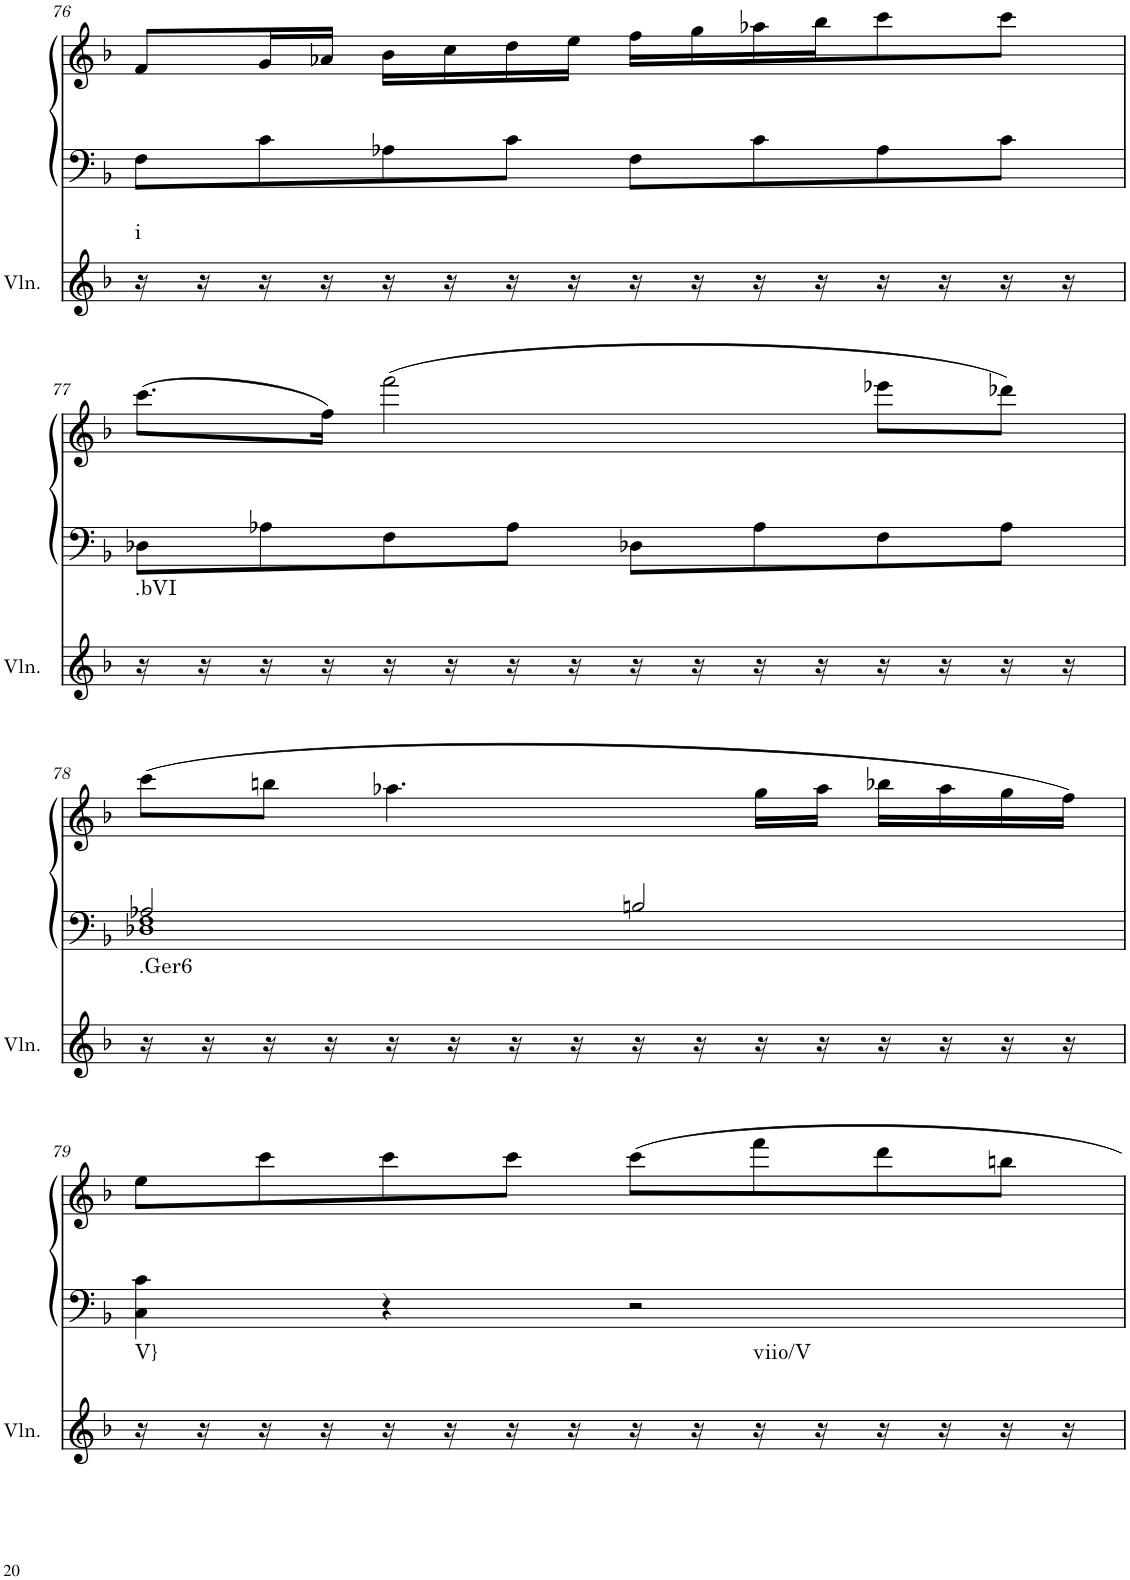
**kern	**harte	**kern	**kern
*part2	*part2	*part1	*part1
*staff3	*	*staff2	*staff1
*I"Violin	*	*I"unbenannt2	*
*I'Vln.	*	*	*
!!LO:PB:g=z
*clefG2	*	*clefG2	*clefG2
*k[b-]	*	*k[b-]	*k[b-]
*M2/2	*	*M2/2	*M2/2
=76	=76	=76	=76
!	!LO:H:kt=i	!	!
16r	N	8F\L	8f/L
16r	.	.	.
16r	.	8c\	16g/L
16r	.	.	16a-X/JJ
16r	.	8A-X\	16b-\LL
16r	.	.	16cc\
16r	.	8c\J	16dd\
16r	.	.	16ee\JJ
16r	.	8F\L	16ff\LL
16r	.	.	16gg\
16r	.	8c\	16aa-X\
16r	.	.	16bb-\J
16r	.	8A-\	8ccc\
16r	.	.	.
16r	.	8c\J	8ccc\J
16r	.	.	.
!!LO:LB:g=z
=77	=77	=77	=77
!	!LO:H:kt=.bVI	!	!
16r	N	8D-X\L	(8.ccc\L
16r	.	.	.
16r	.	8A-X\	.
16r	.	.	16ff\Jk)
16r	.	8F\	(2fff\
16r	.	.	.
16r	.	8A-\J	.
16r	.	.	.
16r	.	8D-X\L	.
16r	.	.	.
16r	.	8A-\	.
16r	.	.	.
16r	.	8F\	8eee-X\L
16r	.	.	.
16r	.	8A-\J	8ddd-X\J)
16r	.	.	.
!!LO:LB:g=z
=78	=78	=78	=78
*	*	*^	*
!	!LO:H:kt=.Ger6	!	!	!
16r	N	2A-X/	1D-X 1F	(8ccc\L
16r	.	.	.	.
16r	.	.	.	8bbn\J
16r	.	.	.	.
16r	.	.	.	4.aa-X\
16r	.	.	.	.
16r	.	.	.	.
16r	.	.	.	.
16r	.	2Bn/	.	.
16r	.	.	.	.
16r	.	.	.	16gg\LL
16r	.	.	.	16aa-\JJ
16r	.	.	.	16bb-X\LL
16r	.	.	.	16aa-\
16r	.	.	.	16gg\
16r	.	.	.	16ff\JJ)
*	*	*v	*v	*
!!LO:LB:g=z
=79	=79	=79	=79
!	!LO:H:kt=V}	!	!
16r	N	4C\ 4c\	8ee\L
16r	.	.	.
16r	.	.	8ccc\
16r	.	.	.
16r	.	4r	8ccc\
16r	.	.	.
16r	.	.	8ccc\J
16r	.	.	.
16r	.	2r	8ccc\L
16r	.	.	.
!	!LO:H:kt=viio/V	!	!
16r	N	.	8fff\
16r	.	.	.
16r	.	.	8ddd\
16r	.	.	.
16r	.	.	8bbn\J
16r	.	.	.
=	=	=	=
*-	*-	*-	*-
